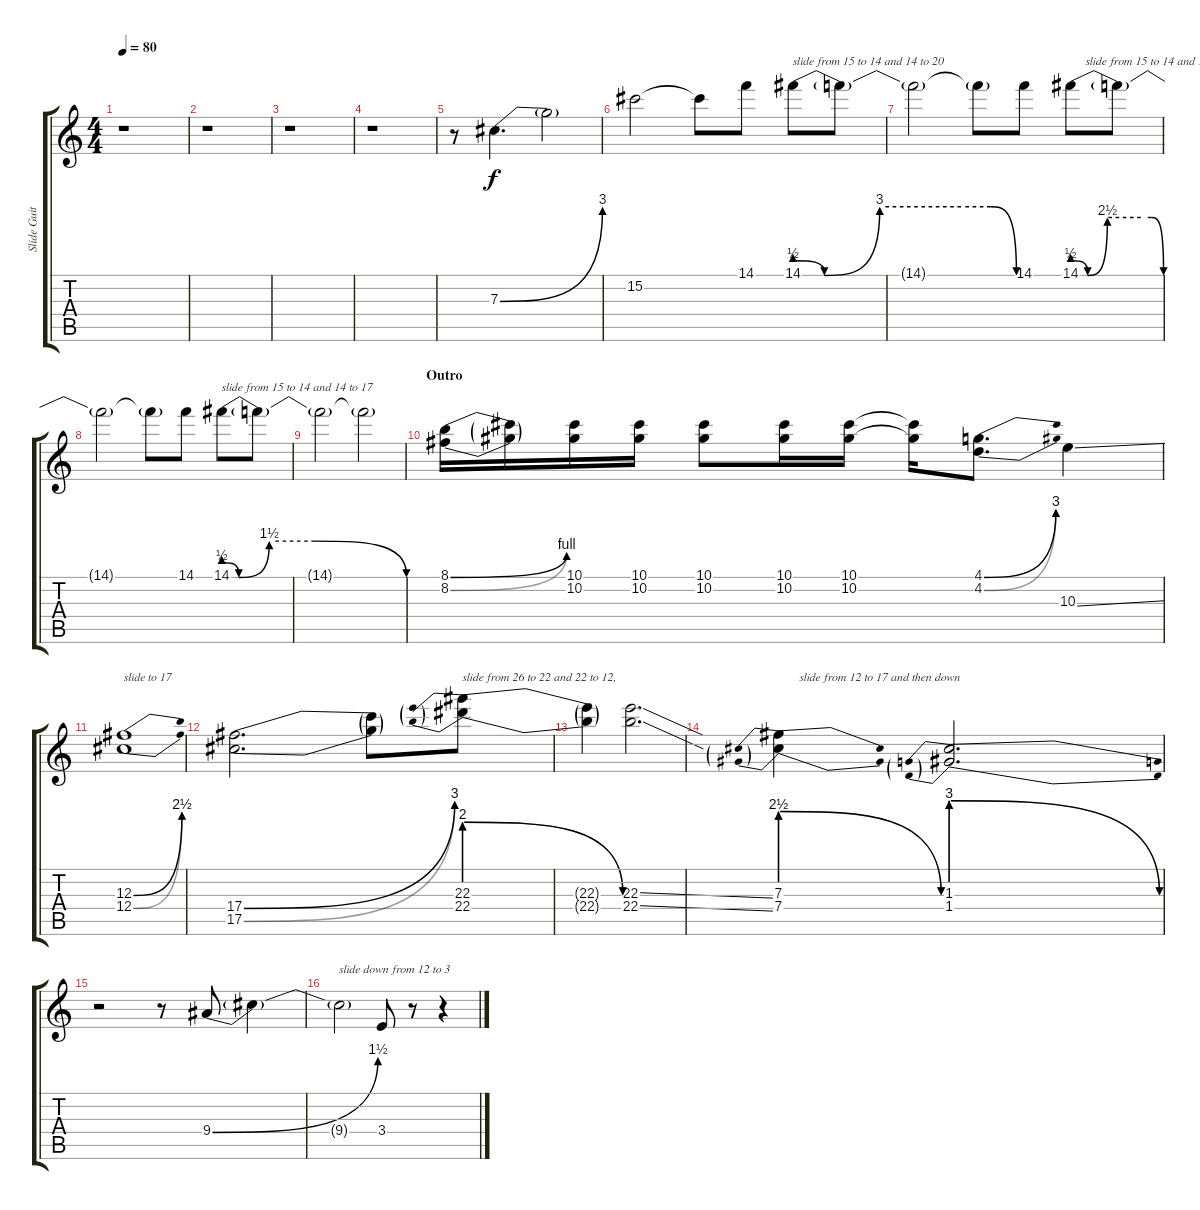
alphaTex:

\track ("Slide Guitar" "Slide Guit") {instrument overdrivenguitar}
\staff {score tabs}
\tuning (Eb4 Bb3 Gb3 Db3 Ab2 Eb2) {hide}
\ts (4 4)
\tempo 80
\clef g2
\ks c
r.1{dy f} |
r.1 |
r.1 |
r.1 |
r.8 7.3{be (bend 0 0 60 12)}.4{d} 7.3{t}.2 |
15.2.2 15.2{t}.8 14.1.8 14.1{be (custom 0 2 8 0 23 12 45 12 53 12 60 0)}.8{txt "slide from 15 to 14 and 14 to 20"} 14.1{t}.8 |
14.1{t}.2 14.1{t}.8 14.1.8 14.1{be (custom 0 2 10 0 23 10 45 10 52 10 60 0)}.8{txt "     slide from 15 to 14 and 14 to 20"} 14.1{t}.8 |
14.1{t}.2 14.1{t}.8 14.1.8 14.1{be (custom 0 2 5 0 15 6 30 6 60 0)}.8{txt "slide from 15 to 14 and 14 to 17"} 14.1{t}.8 |
14.1{t}.2 14.1{t}.2 |
\section ("" "Outro")
(8.1{be (bend 0 0 60 4)} 8.2{be (bend 0 0 60 4)}).16 (8.1{t} 8.2{t}).16 (10.1 10.2).16 (10.1 10.2).16 (10.1 10.2).8 (10.1 10.2).16 (10.1 10.2).16 (10.1{t} 10.2{t}).16 (4.1{be (bend 0 0 60 12)} 4.2{be (bend 0 0 60 12)}).8{d} 10.3{ss}.4 |
(12.3{be (bend 0 0 60 10)} 12.4{be (bend 0 0 60 10)}).1{txt "slide to 17"} |
(17.4{be (bend 0 0 60 12)} 17.5{be (bend 0 0 60 12)}).2{d} (17.4{t} 17.5{t}).8 (22.3{be (prebendrelease 0 8 60 0)} 22.4{be (prebendrelease 0 8 60 0)}).8{txt "slide from 26 to 22 and 22 to 12,"} |
(22.3{t} 22.4{t}).4 (22.3{ss} 22.4{ss}).2{d} |
(7.3{be (prebendrelease 0 10 60 0)} 7.4{be (prebendrelease 0 10 60 0)}).4{txt "       slide from 12 to 17 and then down"} (1.3{be (prebendrelease 0 12 60 0)} 1.4{be (prebendrelease 0 12 60 0)}).2{d} |
r.2 r.8 9.4{be (bend 0 0 60 6)}.8 9.4{t}.4 |
9.4{t}.2{txt "slide down from 12 to 3"} 3.4.8 r.8 r.4
